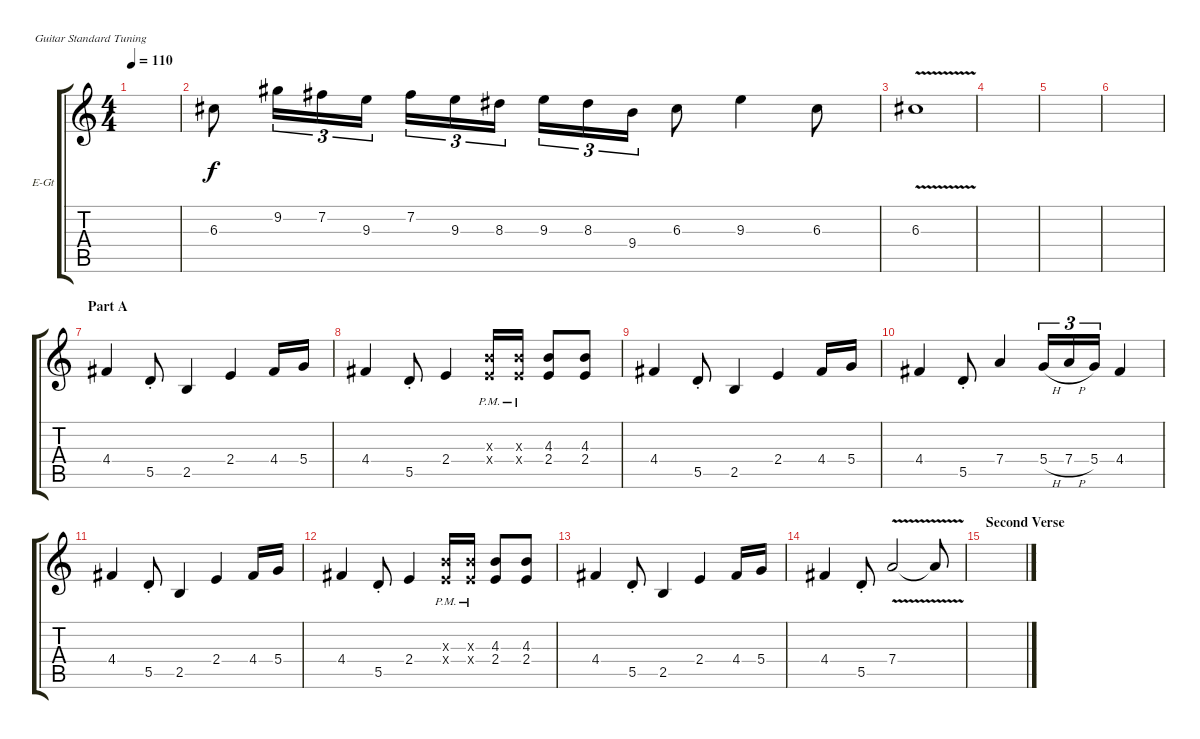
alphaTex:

\defaultSystemsLayout 4
\bracketExtendMode groupsimilarinstruments
\firstSystemTrackNameOrientation horizontal
\otherSystemsTrackNameOrientation horizontal
\track ("Lead Guitar" "E-Gt") {instrument distortionguitar}
\staff {score tabs}
\tuning (E4 B3 G3 D3 A2 E2)
\ts (4 4)
\tempo 110
\clef g2
\scale
0.333333
\ks c
|
\scale
0.333333 6.3.8 9.2.16{tu (3 2)} 7.2.16{tu (3 2)} 9.3.16{tu (3 2)} 7.2.16{tu (3 2)} 9.3.16{tu (3 2)} 8.3.16{tu (3 2)} 9.3.16{tu (3 2)} 8.3.16{tu (3 2)} 9.4.16{tu (3 2)} 6.3.8 9.3.4 6.3.8 |
\scale
0.333333 6.3{v}.1 |
\scale
0.333333 |
|
|
\section ("" "Part A")
4.4.4 5.5{st}.8 2.5.4 2.4.4 4.4.16 5.4.16 |
4.4.4 5.5{st}.8 2.4.4 (2.4{pm x} 4.3{pm x}).16 (2.4{pm x} 4.3{pm x}).16 (2.4 4.3).8 (2.4 4.3).8 |
4.4.4 5.5{st}.8 2.5.4 2.4.4 4.4.16 5.4.16 |
4.4.4 5.5{st}.8 7.4.4 5.4{h}.16{tu (3 2)} 7.4{h}.16{tu (3 2)} 5.4.16{tu (3 2)} 4.4.4 |
4.4.4 5.5{st}.8 2.5.4 2.4.4 4.4.16 5.4.16 |
4.4.4 5.5{st}.8 2.4.4 (2.4{pm x} 4.3{pm x}).16 (2.4{pm x} 4.3{pm x}).16 (2.4 4.3).8 (2.4 4.3).8 |
4.4.4 5.5{st}.8 2.5.4 2.4.4 4.4.16 5.4.16 |
4.4.4 5.5{st}.8 7.4{v}.2 7.4{t}.8 |
\section ("" "Second Verse")
